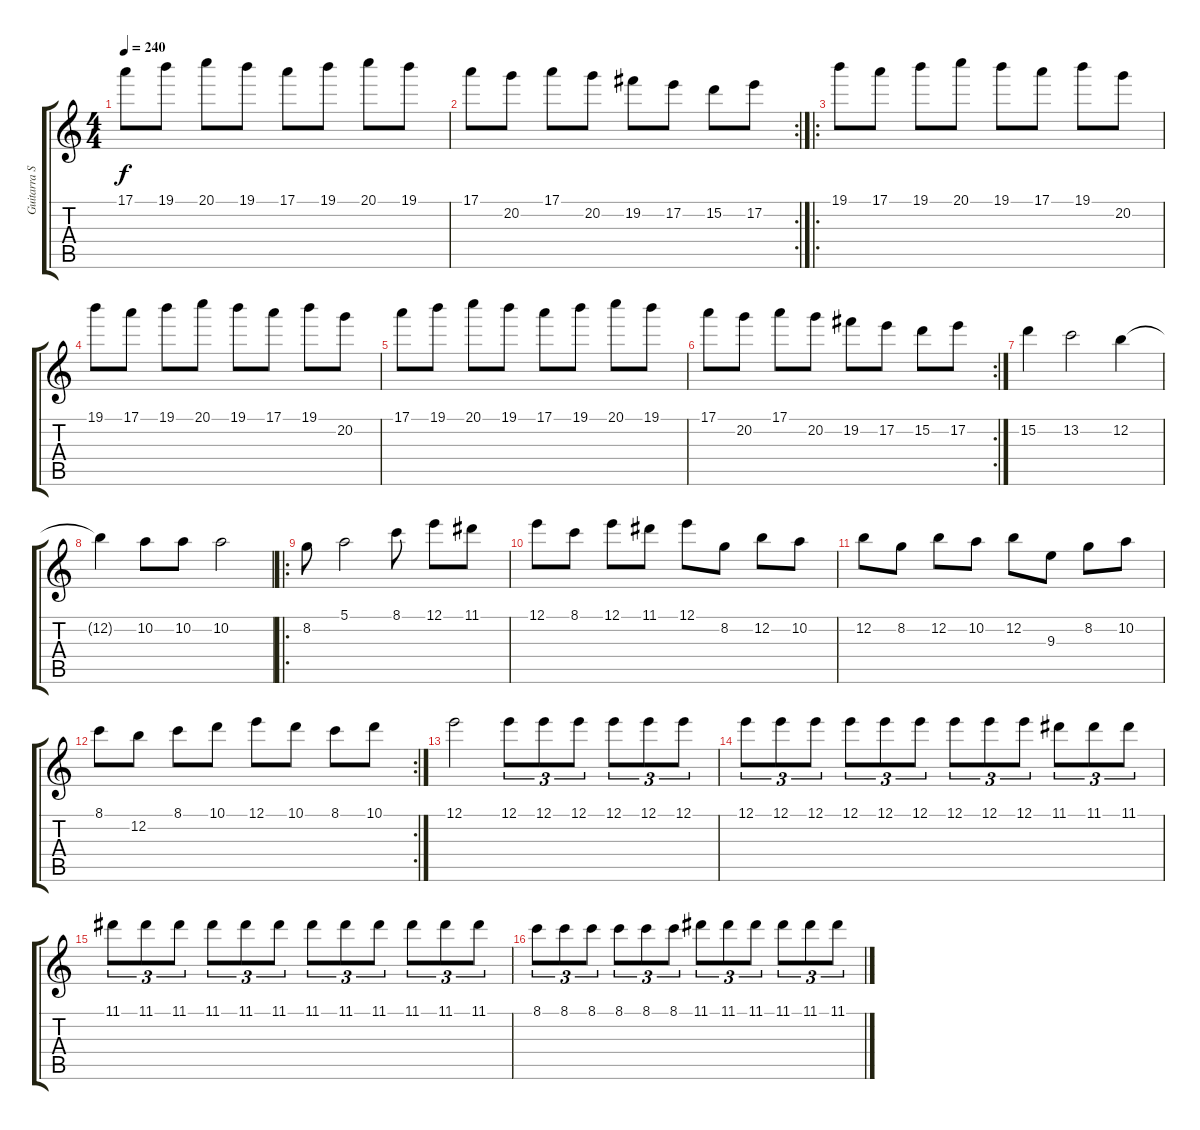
\track ("Guitarra Solista" "Guitarra S") {instrument distortionguitar}
\staff {score tabs}
\tuning (E4 B3 G3 D3 A2 E2) {hide}
\ts (4 4)
\tempo 240
\clef g2
\ks c
17.1.8{dy f} 19.1.8 20.1.8 19.1.8 17.1.8 19.1.8 20.1.8 19.1.8 |
\rc 2
17.1.8 20.2.8 17.1.8 20.2.8 19.2.8 17.2.8 15.2.8 17.2.8 |
\ro
19.1.8 17.1.8 19.1.8 20.1.8 19.1.8 17.1.8 19.1.8 20.2.8 |
19.1.8 17.1.8 19.1.8 20.1.8 19.1.8 17.1.8 19.1.8 20.2.8 |
17.1.8 19.1.8 20.1.8 19.1.8 17.1.8 19.1.8 20.1.8 19.1.8 |
\rc 2
17.1.8 20.2.8 17.1.8 20.2.8 19.2.8 17.2.8 15.2.8 17.2.8 |
15.2.4 13.2.2 12.2.4 |
12.2{t}.4 10.2.8 10.2.8 10.2.2 |
\ro
8.2.8 5.1.2 8.1.8 12.1.8 11.1.8 |
12.1.8 8.1.8 12.1.8 11.1.8 12.1.8 8.2.8 12.2.8 10.2.8 |
12.2.8 8.2.8 12.2.8 10.2.8 12.2.8 9.3.8 8.2.8 10.2.8 |
\rc 2
8.1.8 12.2.8 8.1.8 10.1.8 12.1.8 10.1.8 8.1.8 10.1.8 |
12.1.2 12.1.8{tu (3 2)} 12.1.8{tu (3 2)} 12.1.8{tu (3 2)} 12.1.8{tu (3 2)} 12.1.8{tu (3 2)} 12.1.8{tu (3 2)} |
12.1.8{tu (3 2)} 12.1.8{tu (3 2)} 12.1.8{tu (3 2)} 12.1.8{tu (3 2)} 12.1.8{tu (3 2)} 12.1.8{tu (3 2)} 12.1.8{tu (3 2)} 12.1.8{tu (3 2)} 12.1.8{tu (3 2)} 11.1.8{tu (3 2)} 11.1.8{tu (3 2)} 11.1.8{tu (3 2)} |
11.1.8{tu (3 2)} 11.1.8{tu (3 2)} 11.1.8{tu (3 2)} 11.1.8{tu (3 2)} 11.1.8{tu (3 2)} 11.1.8{tu (3 2)} 11.1.8{tu (3 2)} 11.1.8{tu (3 2)} 11.1.8{tu (3 2)} 11.1.8{tu (3 2)} 11.1.8{tu (3 2)} 11.1.8{tu (3 2)} |
8.1.8{tu (3 2)} 8.1.8{tu (3 2)} 8.1.8{tu (3 2)} 8.1.8{tu (3 2)} 8.1.8{tu (3 2)} 8.1.8{tu (3 2)} 11.1.8{tu (3 2)} 11.1.8{tu (3 2)} 11.1.8{tu (3 2)} 11.1.8{tu (3 2)} 11.1.8{tu (3 2)} 11.1.8{tu (3 2)}
